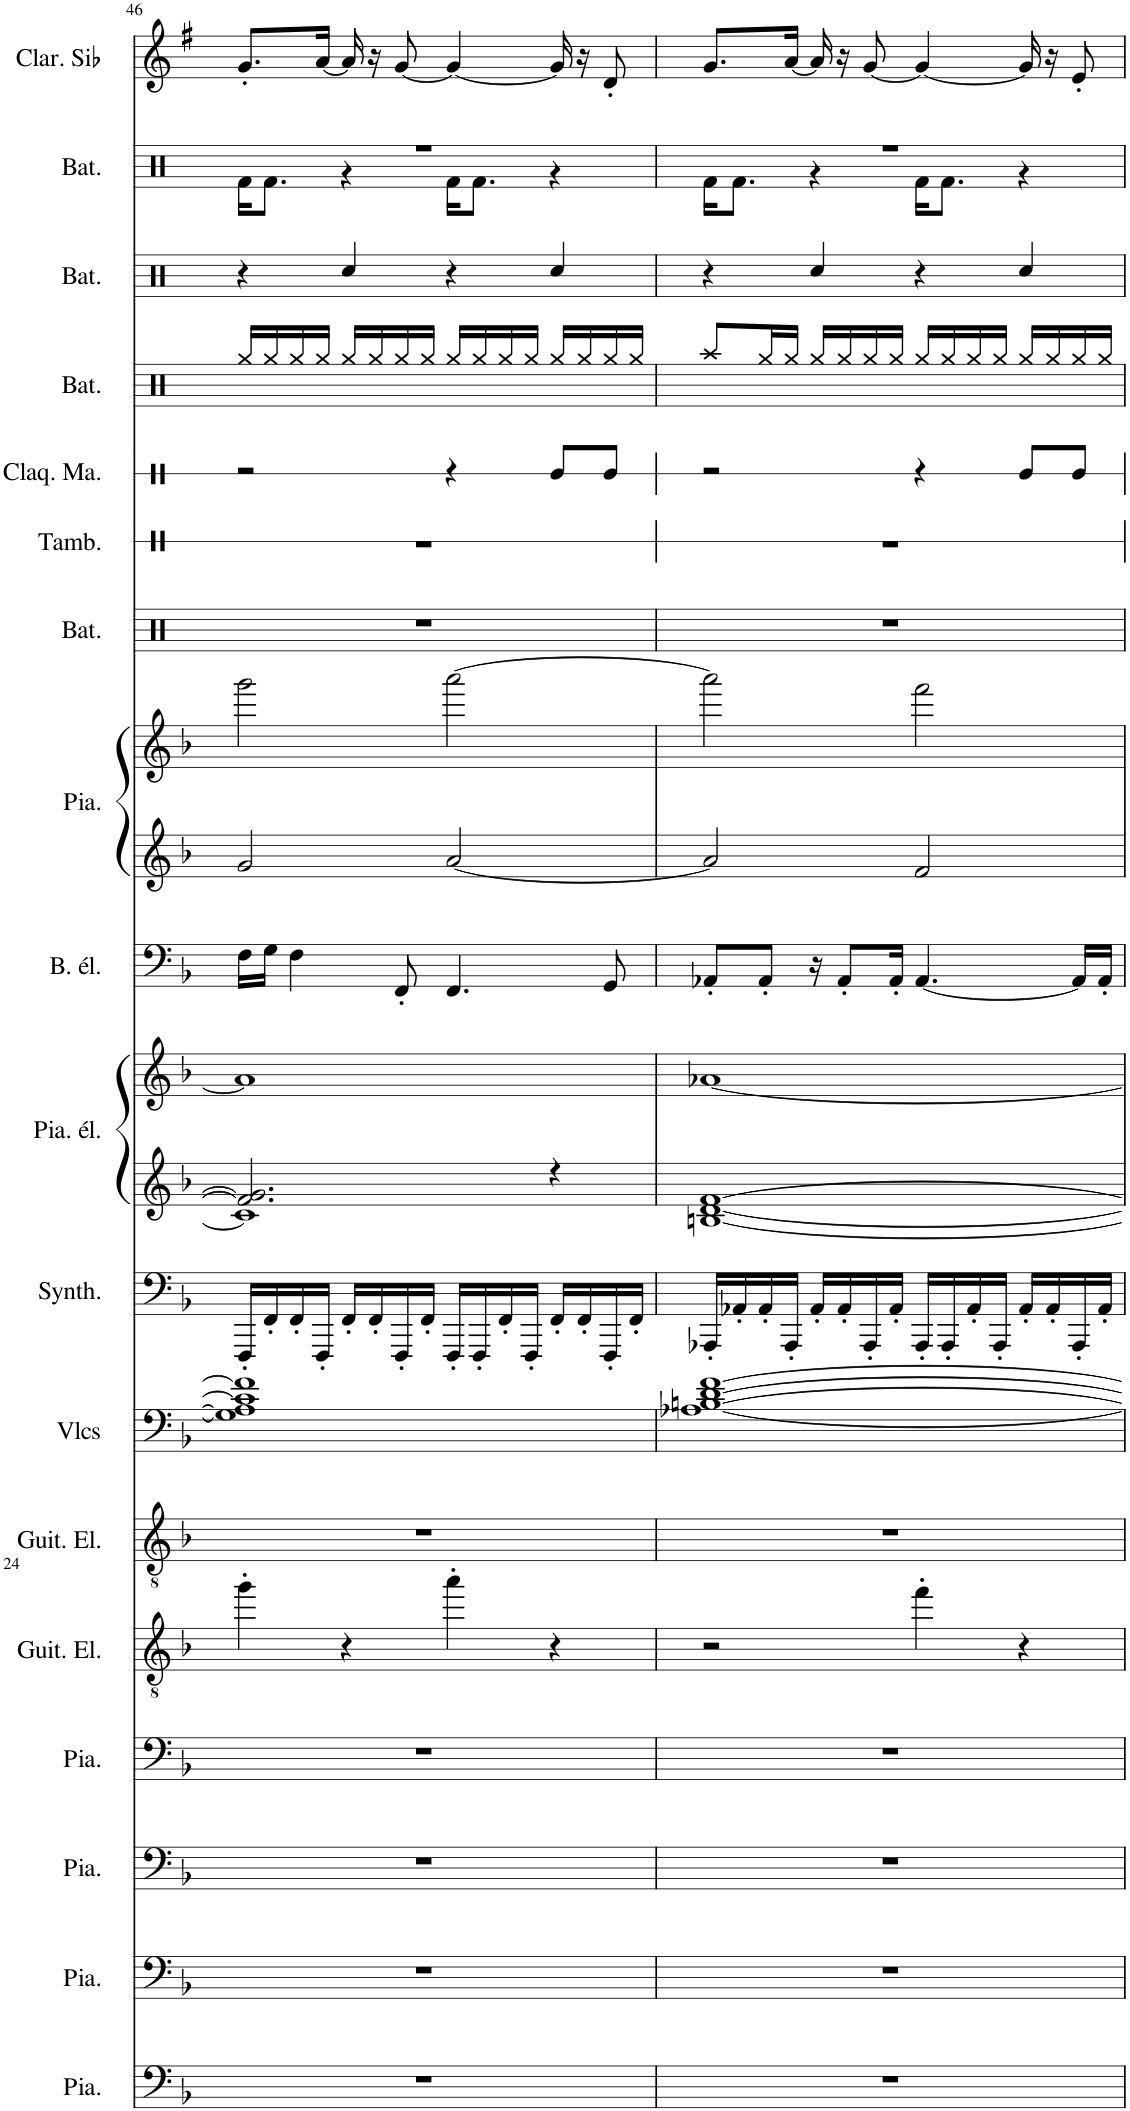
**kern	**kern	**kern	**kern	**kern	**kern	**kern	**kern	**kern	**kern	**kern	**kern	**kern	**kern	**kern	**kern	**kern	**kern	**kern	**kern
*part18	*part17	*part16	*part15	*part14	*part13	*part12	*part11	*part10	*part10	*part9	*part8	*part8	*part7	*part6	*part5	*part4	*part3	*part2	*part1
*staff20	*staff19	*staff18	*staff17	*staff16	*staff15	*staff14	*staff13	*staff12	*staff11	*staff10	*staff9	*staff8	*staff7	*staff6	*staff5	*staff4	*staff3	*staff2	*staff1
*I"Piano	*I"Piano	*I"Piano	*I"Piano	*I"Guitare électrique, Overdriven Guitar	*I"Guitare électrique, Overdriven Guitar	*I"Violoncelles, String Ensemble 1	*I"Synthétiseur d'effets, Lead 8 (bass + lead)	*I"Piano électrique, Electric Piano 2	*	*I"Basse électrique, Electric Bass (finger)	*I"Piano, Acoustic Grand Piano	*	*I"Batterie	*I"Tambourin	*I"Claquement de mains	*I"Batterie	*I"Batterie	*I"Batterie, Drums	*I"Clarinette en Sib
*I'Pia.	*I'Pia.	*I'Pia.	*I'Pia.	*I'Guit. El.	*I'Guit. El.	*I'Vlcs	*I'Synth.	*I'Pia. él.	*	*I'B. él.	*I'Pia.	*	*I'Bat.	*I'Tamb.	*I'Claq. Ma.	*I'Bat.	*I'Bat.	*I'Bat.	*I'Clar. Sib
!!LO:PB:g=z
*clefF4	*clefF4	*clefF4	*clefF4	*clefGv2	*clefGv2	*clefF4	*clefF4	*clefF4	*clefG2	*clefF4	*clefG2	*clefG2	*clefX	*clefX	*clefX	*clefX	*clefX	*clefX	*clefG2
*	*	*	*	*	*	*	*	*	*	*Trd7c12	*	*	*	*	*	*	*	*	*Trd1c2
*k[b-]	*k[b-]	*k[b-]	*k[b-]	*k[b-]	*k[b-]	*k[b-]	*k[b-]	*k[b-]	*k[b-]	*k[b-]	*k[b-]	*k[b-]	*k[]	*k[]	*k[]	*k[]	*k[]	*k[]	*k[f#]
*M4/4	*M4/4	*M4/4	*M4/4	*M4/4	*M4/4	*M4/4	*M4/4	*M4/4	*M4/4	*M4/4	*M4/4	*M4/4	*M4/4	*M4/4	*M4/4	*M4/4	*M4/4	*M4/4	*M4/4
=46	=46	=46	=46	=46	=46	=46	=46	=46	=46	=46	=46	=46	=46	=46	=46	=46	=46	=46	=46
*	*	*	*	*	*	*	*	*^	*	*	*	*	*	*	*	*	*	*^	*
1r	1r	1r	1r	4gg'\	1r	1G] 1A] 1c] 1f]	16FFF'/LL	2.f/] 2.g/]	1c]	1a]	16F\LL	2g/	2ggg\	1r	1r	2r	16Rgg/LL	4r	1r	16Rf\KL	8.g'/L
.	.	.	.	.	.	.	16FF'/	.	.	.	16G\JJ	.	.	.	.	.	16Rgg/	.	.	8.Rf\J	.
.	.	.	.	.	.	.	16FF'/	.	.	.	4F\	.	.	.	.	.	16Rgg/	.	.	.	.
.	.	.	.	.	.	.	16FFF'/JJ	.	.	.	.	.	.	.	.	.	16Rgg/JJ	.	.	.	[16a/Jk
.	.	.	.	4r	.	.	16FF'/LL	.	.	.	.	.	.	.	.	.	16Rgg/LL	4Rcc/	.	4r	16a/]
.	.	.	.	.	.	.	16FF'/	.	.	.	.	.	.	.	.	.	16Rgg/	.	.	.	16r
.	.	.	.	.	.	.	16FFF'/	.	.	.	8FF'/	.	.	.	.	.	16Rgg/	.	.	.	[8g/
.	.	.	.	.	.	.	16FF'/JJ	.	.	.	.	.	.	.	.	.	16Rgg/JJ	.	.	.	.
.	.	.	.	4aa'\	.	.	16FFF'/LL	.	.	.	4.FF/	[2a/	[2aaa\	.	.	4r	16Rgg/LL	4r	.	16Rf\KL	4g/_
.	.	.	.	.	.	.	16FFF'/	.	.	.	.	.	.	.	.	.	16Rgg/	.	.	8.Rf\J	.
.	.	.	.	.	.	.	16FF'/	.	.	.	.	.	.	.	.	.	16Rgg/	.	.	.	.
.	.	.	.	.	.	.	16FFF'/JJ	.	.	.	.	.	.	.	.	.	16Rgg/JJ	.	.	.	.
.	.	.	.	4r	.	.	16FF'/LL	4r	.	.	.	.	.	.	.	8Re/L	16Rgg/LL	4Rcc/	.	4r	16g/]
.	.	.	.	.	.	.	16FF'/	.	.	.	.	.	.	.	.	.	16Rgg/	.	.	.	16r
.	.	.	.	.	.	.	16FFF'/	.	.	.	8GG/	.	.	.	.	8Re/J	16Rgg/	.	.	.	8d'/
.	.	.	.	.	.	.	16FF'/JJ	.	.	.	.	.	.	.	.	.	16Rgg/JJ	.	.	.	.
*	*	*	*	*	*	*	*	*v	*v	*	*	*	*	*	*	*	*	*	*	*	*
=47	=47	=47	=47	=47	=47	=47	=47	=47	=47	=47	=47	=47	=47	=47	=47	=47	=47	=47	=47	=47
1r	1r	1r	1r	2r	1r	[1A-X [1Bn [1d [1f	16AAA-X'/LL	[1Bn [1d [1f	[1a-X	8AA-X'/L	2a/]	2aaa\]	1r	1r	2r	8Raa/L	4r	1r	16Rf\KL	8.g/L
.	.	.	.	.	.	.	16AA-X'/	.	.	.	.	.	.	.	.	.	.	.	8.Rf\J	.
.	.	.	.	.	.	.	16AA-'/	.	.	8AA-'/J	.	.	.	.	.	16Rgg/L	.	.	.	.
.	.	.	.	.	.	.	16AAA-'/JJ	.	.	.	.	.	.	.	.	16Rgg/JJ	.	.	.	[16a/Jk
.	.	.	.	.	.	.	16AA-'/LL	.	.	16r	.	.	.	.	.	16Rgg/LL	4Rcc/	.	4r	16a/]
.	.	.	.	.	.	.	16AA-'/	.	.	8AA-'/L	.	.	.	.	.	16Rgg/	.	.	.	16r
.	.	.	.	.	.	.	16AAA-'/	.	.	.	.	.	.	.	.	16Rgg/	.	.	.	[8g/
.	.	.	.	.	.	.	16AA-'/JJ	.	.	16AA-'/Jk	.	.	.	.	.	16Rgg/JJ	.	.	.	.
.	.	.	.	4ff'\	.	.	16AAA-'/LL	.	.	[4.AA-/	2f/	2fff\	.	.	4r	16Rgg/LL	4r	.	16Rf\KL	4g/_
.	.	.	.	.	.	.	16AAA-'/	.	.	.	.	.	.	.	.	16Rgg/	.	.	8.Rf\J	.
.	.	.	.	.	.	.	16AA-'/	.	.	.	.	.	.	.	.	16Rgg/	.	.	.	.
.	.	.	.	.	.	.	16AAA-'/JJ	.	.	.	.	.	.	.	.	16Rgg/JJ	.	.	.	.
.	.	.	.	4r	.	.	16AA-'/LL	.	.	.	.	.	.	.	8Re/L	16Rgg/LL	4Rcc/	.	4r	16g/]
.	.	.	.	.	.	.	16AA-'/	.	.	.	.	.	.	.	.	16Rgg/	.	.	.	16r
.	.	.	.	.	.	.	16AAA-'/	.	.	16AA-/LL]	.	.	.	.	8Re/J	16Rgg/	.	.	.	8e'/
.	.	.	.	.	.	.	16AA-'/JJ	.	.	16AA-'/JJ	.	.	.	.	.	16Rgg/JJ	.	.	.	.
*	*	*	*	*	*	*	*	*	*	*	*	*	*	*	*	*	*	*v	*v	*
=	=	=	=	=	=	=	=	=	=	=	=	=	=	=	=	=	=	=	=
*-	*-	*-	*-	*-	*-	*-	*-	*-	*-	*-	*-	*-	*-	*-	*-	*-	*-	*-	*-
